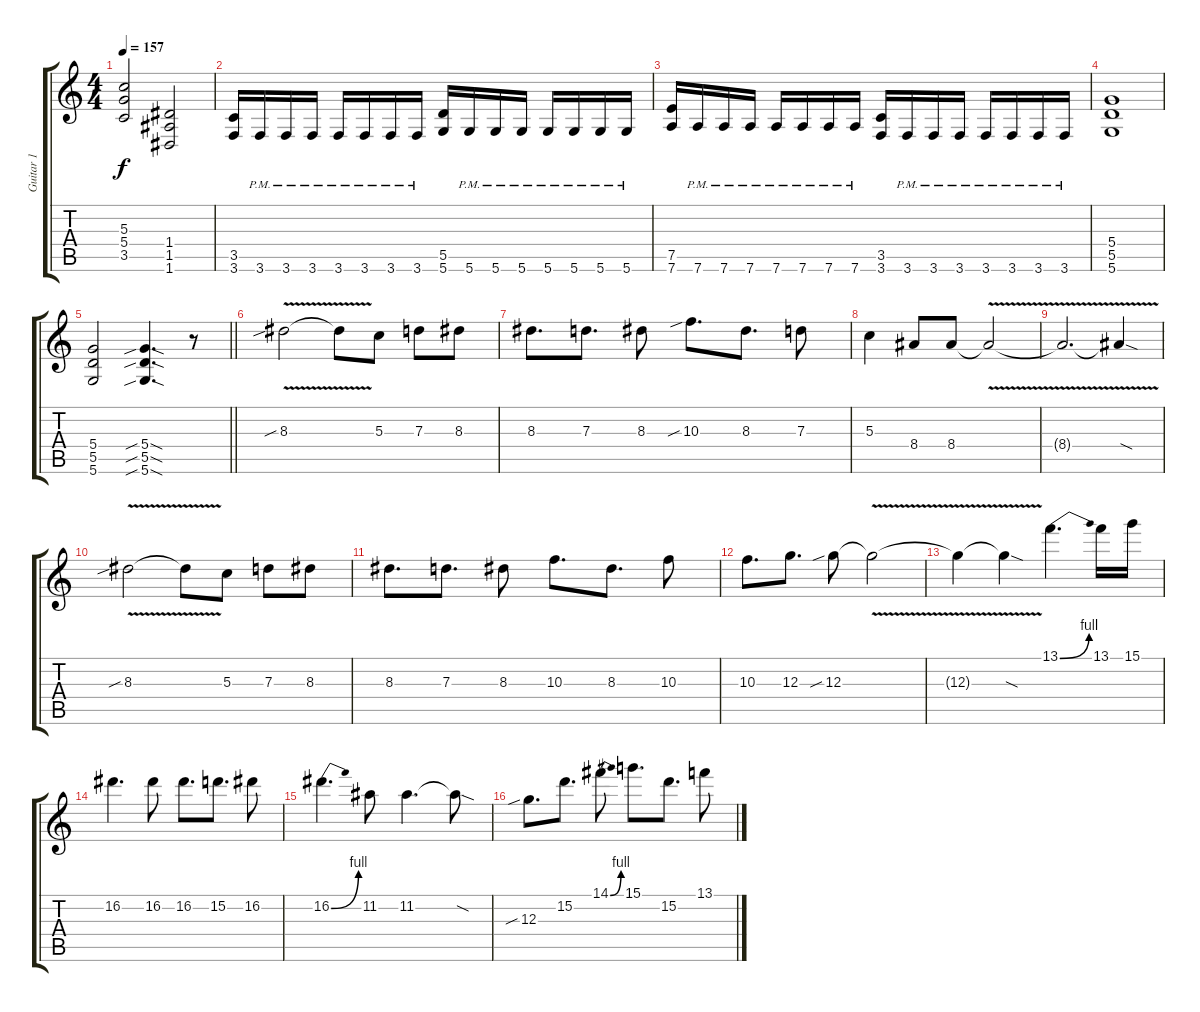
\track ("Guitar 1" "Guitar 1") {instrument distortionguitar}
\staff {score tabs}
\tuning (E4 B3 G3 D3 A2 D2) {hide}
\ts (4 4)
\tempo 157
\clef g2
\ks c
(5.3 5.4 3.5).2{dy f} (1.4 1.5 1.6).2 |
(3.5 3.6).16 3.6{pm}.16 3.6{pm}.16 3.6{pm}.16 3.6{pm}.16 3.6{pm}.16 3.6{pm}.16 3.6{pm}.16 (5.5 5.6).16 5.6{pm}.16 5.6{pm}.16 5.6{pm}.16 5.6{pm}.16 5.6{pm}.16 5.6{pm}.16 5.6{pm}.16 |
(7.5 7.6).16 7.6{pm}.16 7.6{pm}.16 7.6{pm}.16 7.6{pm}.16 7.6{pm}.16 7.6{pm}.16 7.6{pm}.16 (3.5 3.6).16 3.6{pm}.16 3.6{pm}.16 3.6{pm}.16 3.6{pm}.16 3.6{pm}.16 3.6{pm}.16 3.6{pm}.16 |
(5.4 5.5 5.6).1 |
\barLineRight lightlight
(5.4 5.5 5.6).2 (5.4{sib sod} 5.5{sib sod} 5.6{sib sod}).4{d} r.8{volume 16 balance 8} |
8.3{v sib}.2 8.3{t}.8 5.3.8 7.3.8 8.3.8 |
8.3.8{d} 7.3.8{d} 8.3.8 10.3{sib}.8{d} 8.3.8{d} 7.3.8 |
5.3.4 8.4.8 8.4.8 8.4{v t}.2 |
8.4{v t}.2{d} 8.4{sod t}.4 |
8.3{v sib}.2 8.3{t}.8 5.3.8 7.3.8 8.3.8 |
8.3.8{d} 7.3.8{d} 8.3.8 10.3.8{d} 8.3.8{d} 10.3.8 |
10.3.8{d} 12.3.8{d} 12.3{sib}.8 12.3{v t}.2 |
12.3{v t}.4 12.3{sod t}.4 13.1{be (bend 0 0 60 4)}.4{d instrument overdrivenguitar} 13.1.16 15.1.16 |
16.2.4{d} 16.2.8 16.2.8{d} 15.2.8{d} 16.2.8 |
16.2{be (bend 0 0 60 4)}.4{d} 11.2.8 11.2.4{d} 11.2{sod t}.8 |
12.3{sib}.8{d} 15.2.8{d} 14.1{be (bend 0 0 60 4)}.8 15.1.8{d} 15.2.8{d} 13.1.8
